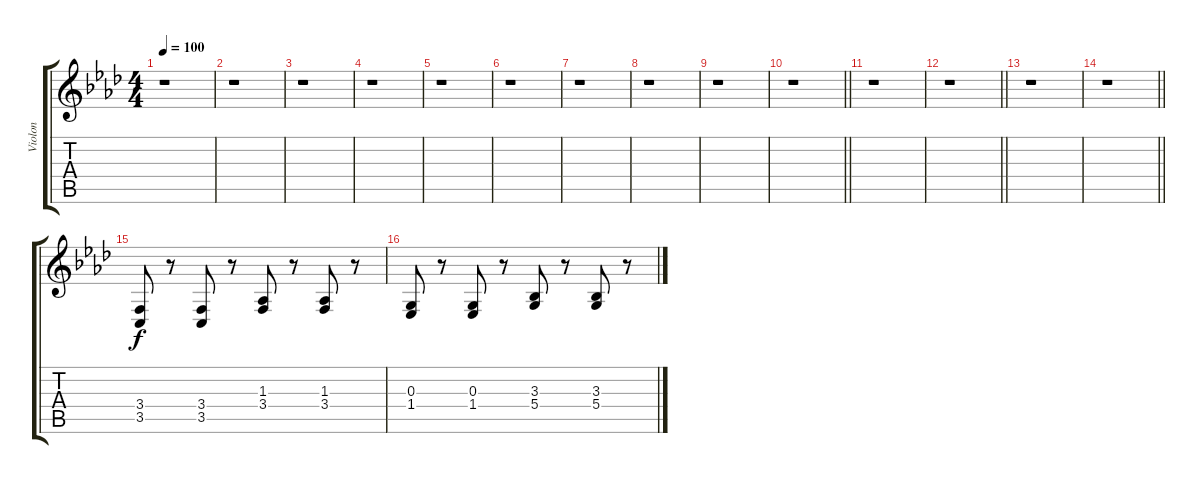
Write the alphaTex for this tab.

\track ("Violon" "Violon") {instrument violin}
\staff {score tabs}
\tuning (E4 B3 G3 D3 A2 E2) {hide}
\ts (4 4)
\tempo 100
\clef g2
\ks ab
r.1{dy f} |
r.1 |
r.1 |
r.1 |
r.1 |
r.1 |
r.1 |
r.1 |
r.1 |
\barLineRight lightlight
r.1 |
r.1 |
\barLineRight lightlight
r.1 |
r.1 |
\barLineRight lightlight
r.1 |
(3.4 3.5).8 r.8 (3.4 3.5).8 r.8 (1.3 3.4).8 r.8 (1.3 3.4).8 r.8 |
(0.3 1.4).8 r.8 (0.3 1.4).8 r.8 (3.3 5.4).8 r.8 (3.3 5.4).8 r.8
